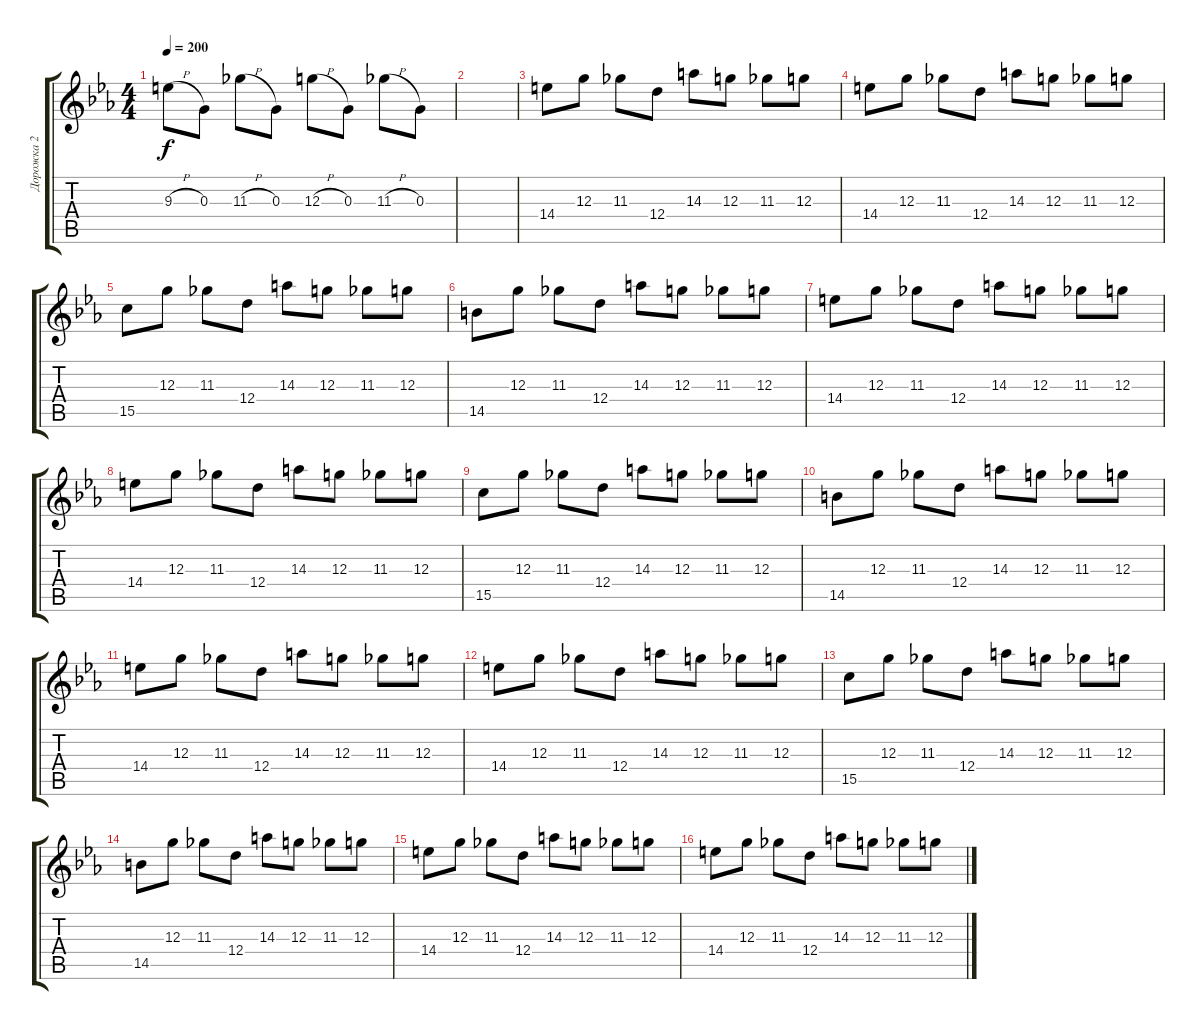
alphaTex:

\track ("Дорожка 2" "Дорожка 2") {instrument distortionguitar}
\staff {score tabs}
\tuning (E4 B3 G3 D3 A2 E2) {hide}
\ts (4 4)
\tempo 200
\clef g2
\ks cminor
9.3{h}.8{dy f} 0.3.8 11.3{h}.8 0.3.8 12.3{h}.8 0.3.8 11.3{h}.8 0.3.8 |
|
14.4.8 12.3.8 11.3.8 12.4.8 14.3.8 12.3.8 11.3.8 12.3.8 |
14.4.8 12.3.8 11.3.8 12.4.8 14.3.8 12.3.8 11.3.8 12.3.8 |
15.5.8 12.3.8 11.3.8 12.4.8 14.3.8 12.3.8 11.3.8 12.3.8 |
14.5.8 12.3.8 11.3.8 12.4.8 14.3.8 12.3.8 11.3.8 12.3.8 |
14.4.8 12.3.8 11.3.8 12.4.8 14.3.8 12.3.8 11.3.8 12.3.8 |
14.4.8 12.3.8 11.3.8 12.4.8 14.3.8 12.3.8 11.3.8 12.3.8 |
15.5.8 12.3.8 11.3.8 12.4.8 14.3.8 12.3.8 11.3.8 12.3.8 |
14.5.8 12.3.8 11.3.8 12.4.8 14.3.8 12.3.8 11.3.8 12.3.8 |
14.4.8 12.3.8 11.3.8 12.4.8 14.3.8 12.3.8 11.3.8 12.3.8 |
14.4.8 12.3.8 11.3.8 12.4.8 14.3.8 12.3.8 11.3.8 12.3.8 |
15.5.8 12.3.8 11.3.8 12.4.8 14.3.8 12.3.8 11.3.8 12.3.8 |
14.5.8 12.3.8 11.3.8 12.4.8 14.3.8 12.3.8 11.3.8 12.3.8 |
14.4.8 12.3.8 11.3.8 12.4.8 14.3.8 12.3.8 11.3.8 12.3.8 |
14.4.8 12.3.8 11.3.8 12.4.8 14.3.8 12.3.8 11.3.8 12.3.8
